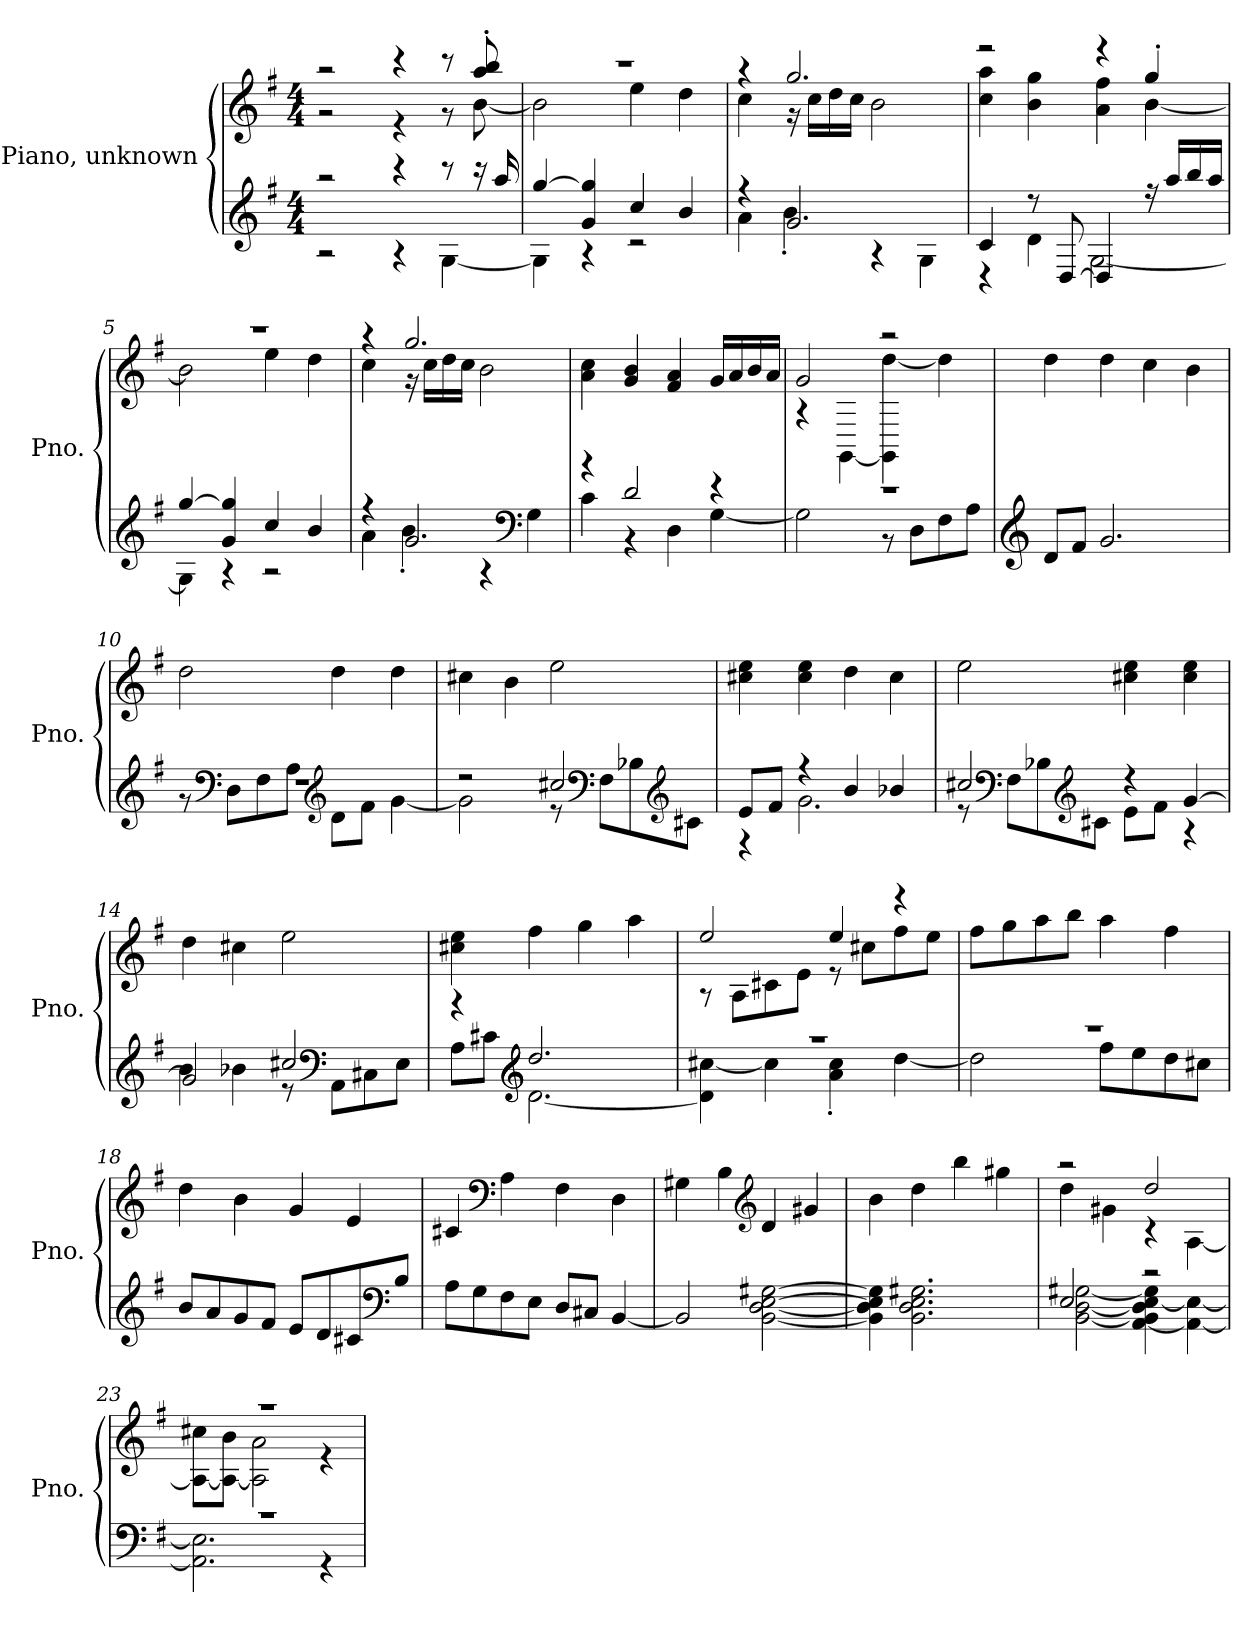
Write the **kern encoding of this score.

**kern	**kern
*part1	*part1
*staff2	*staff1
*I"Piano, unknown	*
*I'Pno.	*
*clefG2	*clefG2
*k[f#]	*k[f#]
*M4/4	*M4/4
*MM199	*MM199
=1	=1
*^	*^
2r	2r	2r	2r
4r	4r	4r	4r
8r	[4G\	8r	8r
16r	.	8aa/' 8bb/'	[8b\
16aa/	.	.	.
=2	=2	=2	=2
[4gg/	4G\]	1r	2b\]
4g/ 4gg/]	4r	.	.
4cc/	2r	.	4ee\
4b/	.	.	4dd\
=3	=3	=3	=3
4r	4a\	4r	4cc\
2.g/	4b'\	2.gg/	16r
.	.	.	16cc\LL
.	.	.	16dd\
.	.	.	16cc\JJ
.	4r	.	2b\
.	4G\	.	.
=4	=4	=4	=4
4c/	4r	2r	4cc\ 4aa\
8r	4d\	.	4b\ 4gg\
[8D/	.	.	.
4D/]	[2G\	4r	4a\ 4ff#\
16r	.	4gg'/	[4b\
16aa/LL	.	.	.
16bb/	.	.	.
16aa/JJ	.	.	.
=5	=5	=5	=5
[4gg/	4G\]	1r	2b\]
4g/ 4gg/]	4r	.	.
4cc/	2r	.	4ee\
4b/	.	.	4dd\
!!LO:LB:g=z	!!
=6	=6	=6	=6
4r	4a\	4r	4cc\
2.g/	4b'\	2.gg/	16r
.	.	.	16cc\LL
.	.	.	16dd\
.	.	.	16cc\JJ
.	4r	.	2b\
*clefF4	*	*	*
.	4G\	.	.
*	*	*v	*v
=7	=7	=7
4r	4c\	4a\ 4cc\
2d/	4r	4g/ 4b/
.	4D\	4f#/ 4a/
4r	[4G\	16g/LL
.	.	16a/
.	.	16b/
.	.	16a/JJ
=8	=8	=8
*	*	*^
1r	2G\]	2g/	4r
.	.	.	[4GG\
.	8r	2r	4GG\] [4dd\
.	8D\L	.	.
.	8F#\	.	4dd\]
.	8A\J	.	.
*v	*v	*	*
*	*v	*v
=9	=9
*clefG2	*
8d/L	4dd\
8f#/J	.
2.g/	4dd\
.	4cc\
.	4b\
=10	=10
*^	*
1r	8r	2dd\
*clefF4	*	*
.	8D\L	.
.	8F#\	.
.	8A\J	.
*clefG2	*	*
.	8d\L	4dd\
.	8f#\J	.
.	[4g\	4dd\
!!LO:LB:g=z
=11	=11	=11
2r	2g\]	4cc#X\
.	.	4b\
2cc#X/	8r	2ee\
*clefF4	*	*
.	8F#\L	.
.	8B-X\	.
*clefG2	*	*
.	8c#X\J	.
=12	=12	=12
8e/L	4r	4cc#X\ 4ee\
8f#/J	.	.
4r	2.g\	4cc#\ 4ee\
4b/	.	4dd\
4b-X/	.	4cc#\
=13	=13	=13
2cc#X/	8r	2ee\
*clefF4	*	*
.	8F#\L	.
.	8B-X\	.
*clefG2	*	*
.	8c#X\J	.
4r	8e\L	4cc#X\ 4ee\
.	8f#\J	.
[4g/	4r	4cc#\ 4ee\
=14	=14	=14
2g/]	4b\	4dd\
.	4b-X\	4cc#X\
2cc#X/	8r	2ee\
*clefF4	*	*
.	8AA\L	.
.	8C#X\	.
.	8E\J	.
!!LO:LB:g=z
=15	=15	=15
4r	8A\L	4cc#X\ 4ee\
.	8c#X\J	.
*clefG2	*	*
2.dd/	[2.d\	4ff#\
.	.	4gg\
.	.	4aa\
=16	=16	=16
*	*	*^
1r	4d\] [4cc#X\	2ee/	8r
.	.	.	8A\L
.	4cc#\]	.	8c#X\
.	.	.	8e\J
.	4a\' 4cc#\'	4ee/	8r
.	.	.	8cc#X\L
.	[4dd\	4r	8ff#\
.	.	.	8ee\J
*	*	*v	*v
=17	=17	=17
1r	2dd\]	8ff#\L
.	.	8gg\
.	.	8aa\
.	.	8bb\J
.	8ff#\L	4aa\
.	8ee\	.
.	8dd\	4ff#\
.	8cc#X\J	.
*v	*v	*
=18	=18
8b/L	4dd\
8a/	.
8g/	4b\
8f#/J	.
8e/L	4g/
8d/	.
8c#X/	4e/
*clefF4	*
8B/J	.
!!LO:LB:g=z
=19	=19
8A\L	4c#X/
8G\	.
*	*clefF4
8F#\	4A\
8E\J	.
8D/L	4F#\
8C#X/J	.
[4BB/	4D\
=20	=20
2BB/]	4G#X\
.	4B\
*	*clefG2
[2BB\ [2D\ [2E\ [2G#X\	4d/
.	4g#X/
=21	=21
4BB\] 4D\] 4E\] 4G#\]	4b\
2.BB\ 2.D\ 2.E\ 2.G#X\	4dd\
.	4bb\
.	4gg#X\
=22	=22
*^	*^
2E/	[2BB\ [2D\ [2G#X\	2r	4dd\
.	.	.	4g#X\
2r	[4AA\ 4BB\] 4D\] [4E\ 4G#\]	2dd/	4r
.	4AA\_ 4E\_	.	[4A\
=23	=23	=23	=23
1r	2.AA\] 2.E\]	1r	8A\_ 8cc#X\L
.	.	.	8A\_ 8b\J
.	.	.	2A\] 2a\
.	4r	.	4r
*v	*v	*	*
*	*v	*v
=	=
*-	*-
